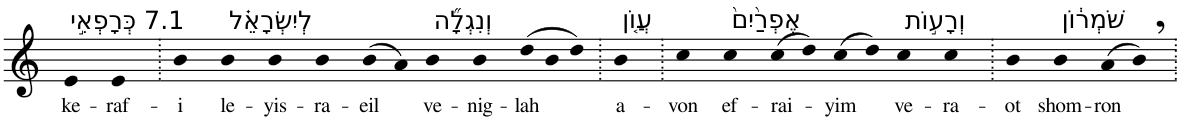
**kern	**text
*part1	*part1
*staff1	*staff1
*I"Piano	*
*I'Pno	*
*clefG2	*
*k[]	*
=1	=1
!LO:TX:a:t=7.1 כְּרָפְאִ֣י	!
!	!LO:LY:b
4e	ke-
!	!LO:LY:b
4e	-raf-
=2.	=2.
!	!LO:LY:b
4b	-i
!LO:TX:a:t=לְיִשְׂרָאֵ֗ל	!
!	!LO:LY:b
4b	le-
!	!LO:LY:b
4b	-yis-
!	!LO:LY:b
4b	-ra-
!	!LO:LY:b
(>8b	-eil
8a)	.
!LO:TX:a:t=וְנִגְלָ֞ה	!
!	!LO:LY:b
4b	ve-
!	!LO:LY:b
4b	-nig-
!	!LO:LY:b
(>12dd	-lah
12b	.
12dd)	.
=3.	=3.
!LO:TX:a:t=עֲוֺ֤ן	!
!	!LO:LY:b
4b	a-
=4.	=4.
!	!LO:LY:b
4cc	-von
!LO:TX:a:t=אֶפְרַ֙יִם֙	!
!	!LO:LY:b
4cc	ef-
!	!LO:LY:b
(>8cc	-rai-
8dd)	.
!	!LO:LY:b
(>8cc	-yim
8dd)	.
!LO:TX:a:t=וְרָע֣וֹת	!
!	!LO:LY:b
4cc	ve-
!	!LO:LY:b
4cc	-ra-
=5.	=5.
!	!LO:LY:b
4b	-ot
!LO:TX:a:t=שֹׁמְר֔וֹן	!
!	!LO:LY:b
4b	shom-
!	!LO:LY:b
(>8a	-ron
8b,)	.
=.	=.
*-	*-
